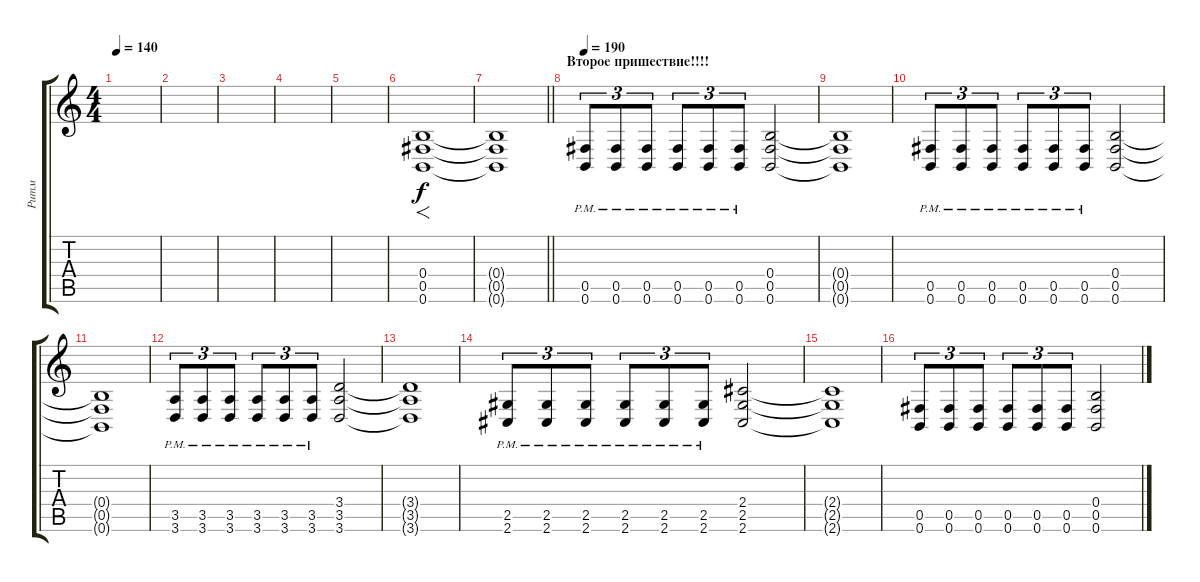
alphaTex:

\track ("Ритм" "Ритм") {instrument distortionguitar}
\staff {score tabs}
\tuning (Db4 Ab3 E3 B2 Gb2 B1) {hide}
\ts (4 4)
\tempo 140
\clef g2
\ks c
|
|
|
|
|
(0.4 0.5 0.6).1{f} |
\barLineRight lightlight
(0.4{t} 0.5{t} 0.6{t}).1 |
\section ("" "Второе пришествие!!!!")
\tempo 190
(0.5{pm} 0.6{pm}).8{tu (3 2)} (0.5{pm} 0.6{pm}).8{tu (3 2)} (0.5{pm} 0.6{pm}).8{tu (3 2)} (0.5{pm} 0.6{pm}).8{tu (3 2)} (0.5{pm} 0.6{pm}).8{tu (3 2)} (0.5{pm} 0.6{pm}).8{tu (3 2)} (0.4 0.5 0.6).2 |
(0.4{t} 0.5{t} 0.6{t}).1 |
(0.5{pm} 0.6{pm}).8{tu (3 2)} (0.5{pm} 0.6{pm}).8{tu (3 2)} (0.5{pm} 0.6{pm}).8{tu (3 2)} (0.5{pm} 0.6{pm}).8{tu (3 2)} (0.5{pm} 0.6{pm}).8{tu (3 2)} (0.5{pm} 0.6{pm}).8{tu (3 2)} (0.4 0.5 0.6).2 |
(0.4{t} 0.5{t} 0.6{t}).1 |
(3.5{pm} 3.6{pm}).8{tu (3 2)} (3.5{pm} 3.6{pm}).8{tu (3 2)} (3.5{pm} 3.6{pm}).8{tu (3 2)} (3.5{pm} 3.6{pm}).8{tu (3 2)} (3.5{pm} 3.6{pm}).8{tu (3 2)} (3.5{pm} 3.6{pm}).8{tu (3 2)} (3.4 3.5 3.6).2 |
(3.4{t} 3.5{t} 3.6{t}).1 |
(2.5{pm} 2.6{pm}).8{tu (3 2)} (2.5{pm} 2.6{pm}).8{tu (3 2)} (2.5{pm} 2.6{pm}).8{tu (3 2)} (2.5{pm} 2.6{pm}).8{tu (3 2)} (2.5{pm} 2.6{pm}).8{tu (3 2)} (2.5{pm} 2.6{pm}).8{tu (3 2)} (2.4 2.5 2.6).2 |
(2.4{t} 2.5{t} 2.6{t}).1 |
(0.5 0.6).8{tu (3 2)} (0.5 0.6).8{tu (3 2)} (0.5 0.6).8{tu (3 2)} (0.5 0.6).8{tu (3 2)} (0.5 0.6).8{tu (3 2)} (0.5 0.6).8{tu (3 2)} (0.4 0.5 0.6).2
